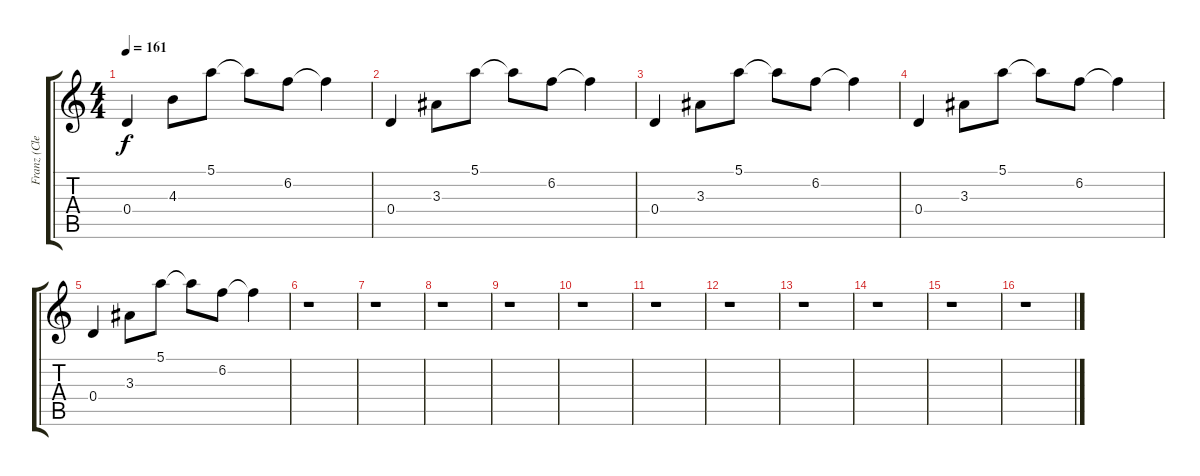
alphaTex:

\track ("Franz (Clean Guitar)" "Franz (Cle") {instrument acousticguitarsteel}
\staff {score tabs}
\tuning (E4 B3 G3 D3 A2 D2) {hide}
\ts (4 4)
\tempo 161
\clef g2
\ks c
0.4.4{dy f} 4.3.8 5.1.8 5.1{t}.8 6.2.8 6.2{t}.4 |
0.4.4 3.3.8 5.1.8 5.1{t}.8 6.2.8 6.2{t}.4 |
0.4.4 3.3.8 5.1.8 5.1{t}.8 6.2.8 6.2{t}.4 |
0.4.4 3.3.8 5.1.8 5.1{t}.8 6.2.8 6.2{t}.4 |
0.4.4 3.3.8 5.1.8 5.1{t}.8 6.2.8 6.2{t}.4 |
r.1 |
r.1 |
r.1 |
r.1 |
r.1 |
r.1 |
r.1 |
r.1 |
r.1 |
r.1 |
r.1
